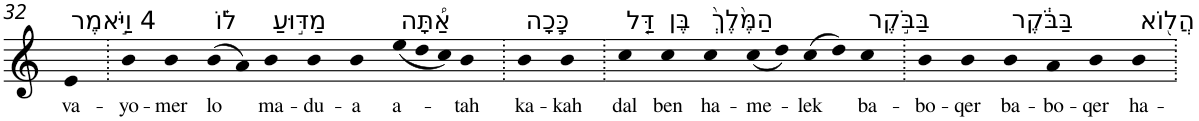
**kern	**text
*part1	*part1
*staff1	*staff1
*I"Piano	*
*I'Pno	*
!!LO:PB:g=z
*clefG2	*
*k[]	*
=32	=32
!LO:TX:a:t=4 וַיֹּ֣אמֶר	!
!	!LO:LY:b
4e	va-
=33.	=33.
!	!LO:LY:b
4b	-yo-
!	!LO:LY:b
4b	-mer
!LO:TX:a:t=ל֗וֹ	!
!	!LO:LY:b
(>8b	lo
8a)	.
!LO:TX:a:t=מַדּ֣וּעַ	!
!	!LO:LY:b
4b	ma-
!	!LO:LY:b
4b	-du-
!	!LO:LY:b
4b	-a
*Xtuplet	*
!LO:TX:a:t=אַ֠תָּה	!
!	!LO:LY:b
(<12ee	a-
12dd	.
12cc)	.
!	!LO:LY:b
4b	-tah
=34.	=34.
!LO:TX:a:t=כָּ֣כָה	!
!	!LO:LY:b
4b	ka-
!	!LO:LY:b
4b	-kah
=35.	=35.
!LO:TX:a:t=דַּ֤ל	!
!	!LO:LY:b
4cc	dal
!LO:TX:a:t=בֶּן	!
!	!LO:LY:b
4cc	ben
!LO:TX:a:t=הַמֶּ֙לֶךְ֙	!
!	!LO:LY:b
4cc	ha-
!	!LO:LY:b
(<8cc	-me-
8dd)	.
!	!LO:LY:b
(>8cc	-lek
8dd)	.
!LO:TX:a:t=בַּבֹּ֣קֶר	!
!	!LO:LY:b
4cc	ba-
=36.	=36.
!	!LO:LY:b
4b	-bo-
!	!LO:LY:b
4b	-qer
!LO:TX:a:t=בַּבֹּ֔קֶר	!
!	!LO:LY:b
4b	ba-
!	!LO:LY:b
4a	-bo-
!	!LO:LY:b
4b	-qer
!LO:TX:a:t=הֲל֖וֹא	!
!	!LO:LY:b
4b	ha-
=.	=.
*-	*-
